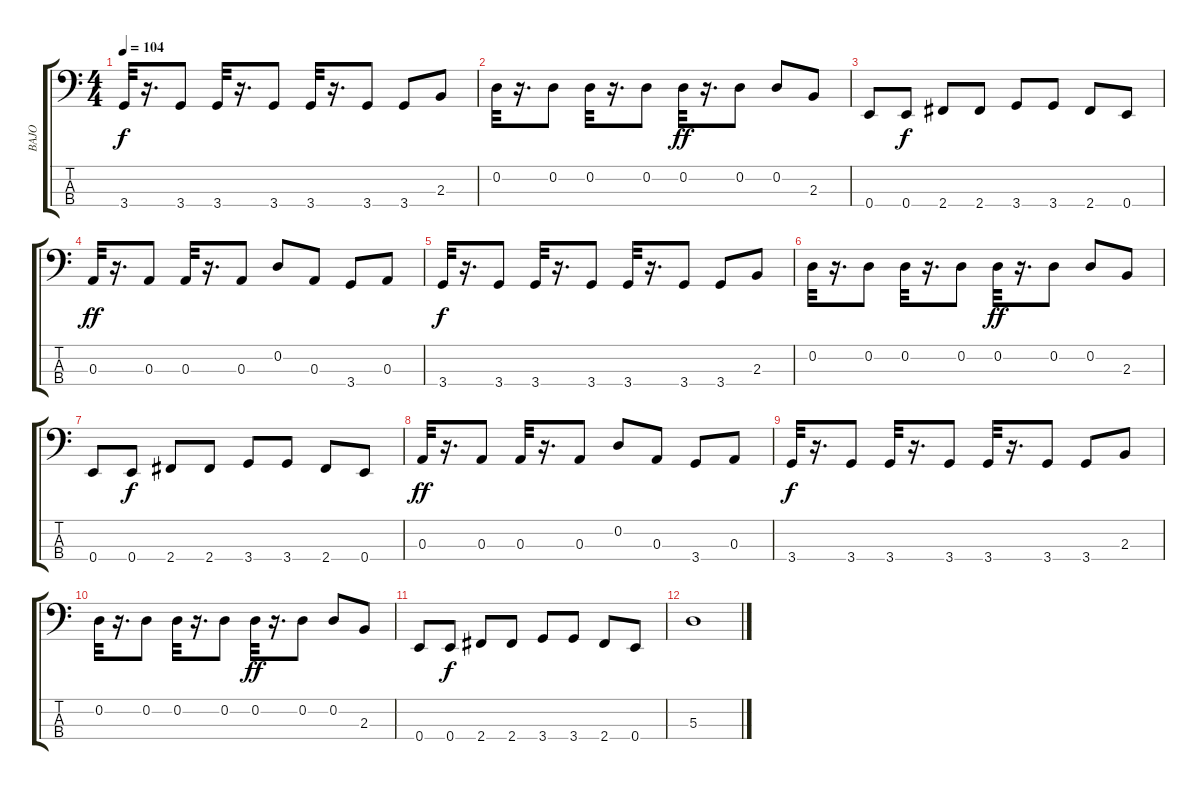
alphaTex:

\track ("BAJO" "BAJO") {instrument electricbassfinger}
\staff {score tabs}
\tuning (G2 D2 A1 E1) {hide}
\ts (4 4)
\tempo 104
\clef f4
\ks c
3.4.32{dy f} r.16{d} 3.4.8 3.4.32 r.16{d} 3.4.8 3.4.32 r.16{d} 3.4.8 3.4.8 2.3.8 |
0.2.32 r.16{d} 0.2.8 0.2.32 r.16{d} 0.2.8 0.2.32{dy ff} r.16{d} 0.2.8 0.2.8 2.3.8 |
0.4.8 0.4.8{dy f} 2.4.8 2.4.8 3.4.8 3.4.8 2.4.8 0.4.8 |
0.3.32{dy ff} r.16{d} 0.3.8 0.3.32 r.16{d} 0.3.8 0.2.8 0.3.8 3.4.8 0.3.8 |
3.4.32{dy f} r.16{d} 3.4.8 3.4.32 r.16{d} 3.4.8 3.4.32 r.16{d} 3.4.8 3.4.8 2.3.8 |
0.2.32 r.16{d} 0.2.8 0.2.32 r.16{d} 0.2.8 0.2.32{dy ff} r.16{d} 0.2.8 0.2.8 2.3.8 |
0.4.8 0.4.8{dy f} 2.4.8 2.4.8 3.4.8 3.4.8 2.4.8 0.4.8 |
0.3.32{dy ff} r.16{d} 0.3.8 0.3.32 r.16{d} 0.3.8 0.2.8 0.3.8 3.4.8 0.3.8 |
3.4.32{dy f} r.16{d} 3.4.8 3.4.32 r.16{d} 3.4.8 3.4.32 r.16{d} 3.4.8 3.4.8 2.3.8 |
0.2.32 r.16{d} 0.2.8 0.2.32 r.16{d} 0.2.8 0.2.32{dy ff} r.16{d} 0.2.8 0.2.8 2.3.8 |
0.4.8 0.4.8{dy f} 2.4.8 2.4.8 3.4.8 3.4.8 2.4.8 0.4.8 |
5.3.1
